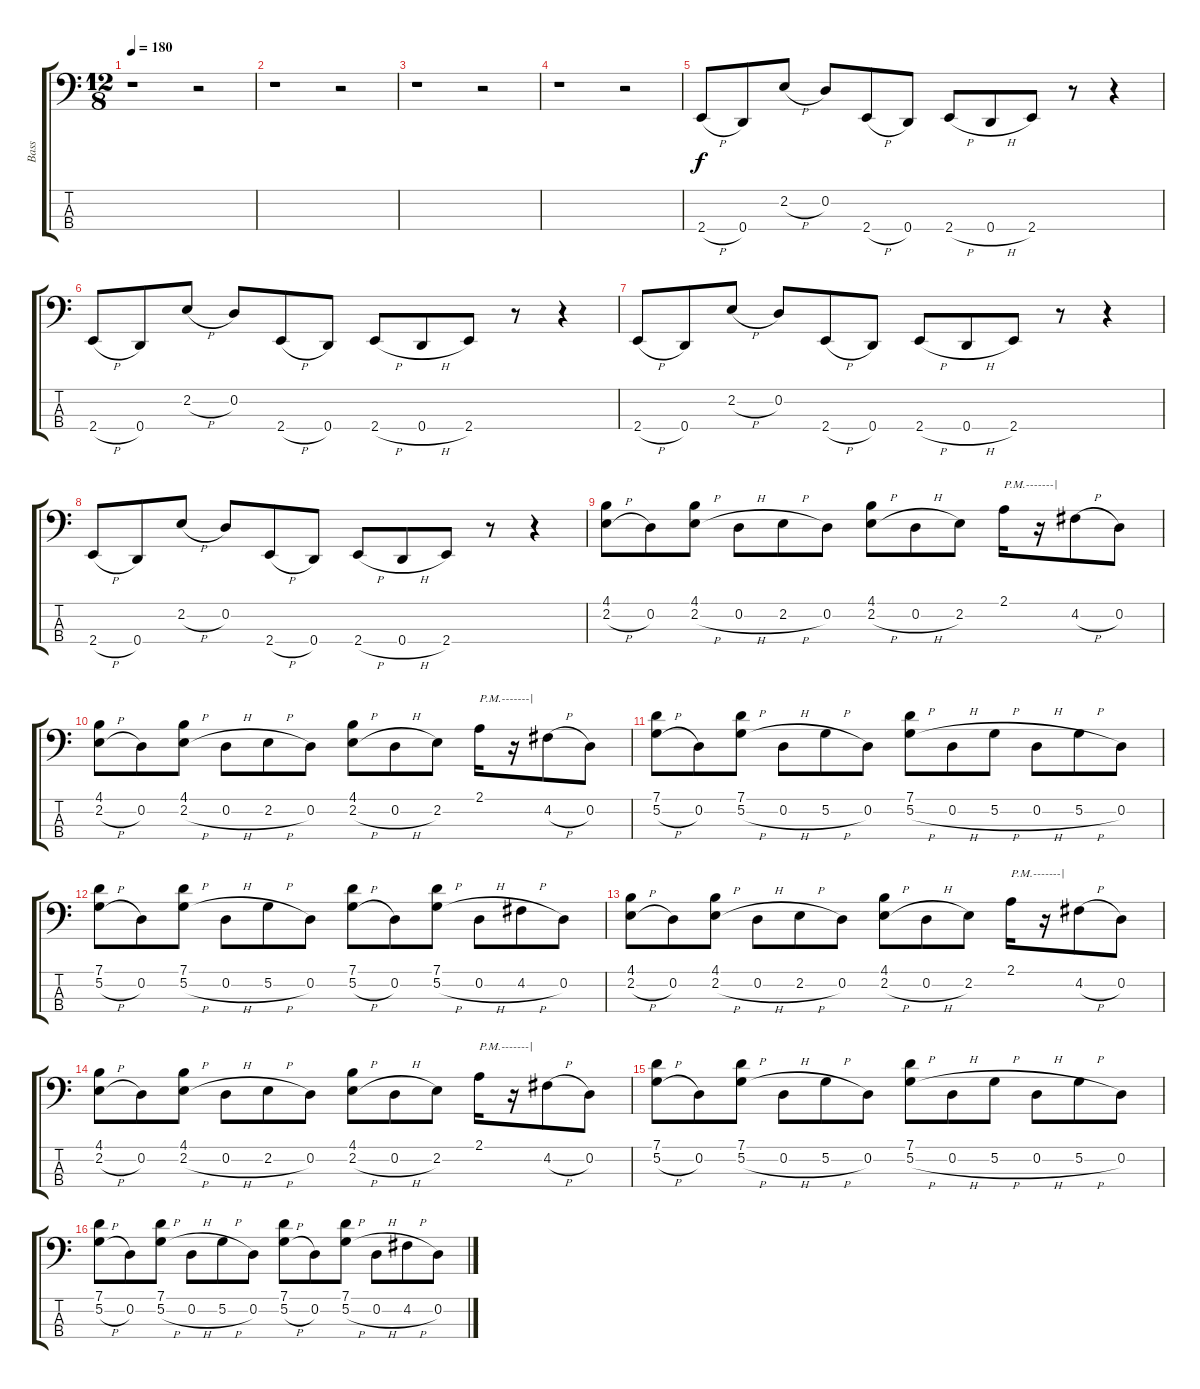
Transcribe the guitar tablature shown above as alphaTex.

\track ("Bass" "Bass") {instrument slapbass2}
\staff {score tabs}
\tuning (G2 D2 A1 D1) {hide}
\ts (12 8)
\tempo 180
\clef f4
\ks c
r.1{dy f instrument slapbass2} r.2 |
r.1 r.2 |
r.1 r.2 |
r.1 r.2 |
2.4{h}.8 0.4.8 2.2{h}.8 0.2.8 2.4{h}.8 0.4.8 2.4{h}.8 0.4{h}.8 2.4.8 r.8 r.4 |
2.4{h}.8 0.4.8 2.2{h}.8 0.2.8 2.4{h}.8 0.4.8 2.4{h}.8 0.4{h}.8 2.4.8 r.8 r.4 |
2.4{h}.8 0.4.8 2.2{h}.8 0.2.8 2.4{h}.8 0.4.8 2.4{h}.8 0.4{h}.8 2.4.8 r.8 r.4 |
2.4{h}.8 0.4.8 2.2{h}.8 0.2.8 2.4{h}.8 0.4.8 2.4{h}.8 0.4{h}.8 2.4.8 r.8 r.4 |
(4.1 2.2{h}).8 0.2.8 (4.1 2.2{h}).8 0.2{h}.8 2.2{h}.8 0.2.8 (4.1 2.2{h}).8 0.2{h}.8 2.2.8 2.1.16{txt "P.M.-------|"} r.16 4.2{h}.8 0.2.8 |
(4.1 2.2{h}).8 0.2.8 (4.1 2.2{h}).8 0.2{h}.8 2.2{h}.8 0.2.8 (4.1 2.2{h}).8 0.2{h}.8 2.2.8 2.1.16{txt "P.M.-------|"} r.16 4.2{h}.8 0.2.8 |
(7.1 5.2{h}).8 0.2.8 (7.1 5.2{h}).8 0.2{h}.8 5.2{h}.8 0.2.8 (7.1 5.2{h}).8 0.2{h}.8 5.2{h}.8 0.2{h}.8 5.2{h}.8 0.2.8 |
(7.1 5.2{h}).8 0.2.8 (7.1 5.2{h}).8 0.2{h}.8 5.2{h}.8 0.2.8 (7.1 5.2{h}).8 0.2.8 (7.1 5.2{h}).8 0.2{h}.8 4.2{h}.8 0.2.8 |
(4.1 2.2{h}).8 0.2.8 (4.1 2.2{h}).8 0.2{h}.8 2.2{h}.8 0.2.8 (4.1 2.2{h}).8 0.2{h}.8 2.2.8 2.1.16{txt "P.M.-------|"} r.16 4.2{h}.8 0.2.8 |
(4.1 2.2{h}).8 0.2.8 (4.1 2.2{h}).8 0.2{h}.8 2.2{h}.8 0.2.8 (4.1 2.2{h}).8 0.2{h}.8 2.2.8 2.1.16{txt "P.M.-------|"} r.16 4.2{h}.8 0.2.8 |
(7.1 5.2{h}).8 0.2.8 (7.1 5.2{h}).8 0.2{h}.8 5.2{h}.8 0.2.8 (7.1 5.2{h}).8 0.2{h}.8 5.2{h}.8 0.2{h}.8 5.2{h}.8 0.2.8 |
(7.1 5.2{h}).8 0.2.8 (7.1 5.2{h}).8 0.2{h}.8 5.2{h}.8 0.2.8 (7.1 5.2{h}).8 0.2.8 (7.1 5.2{h}).8 0.2{h}.8 4.2{h}.8 0.2.8
